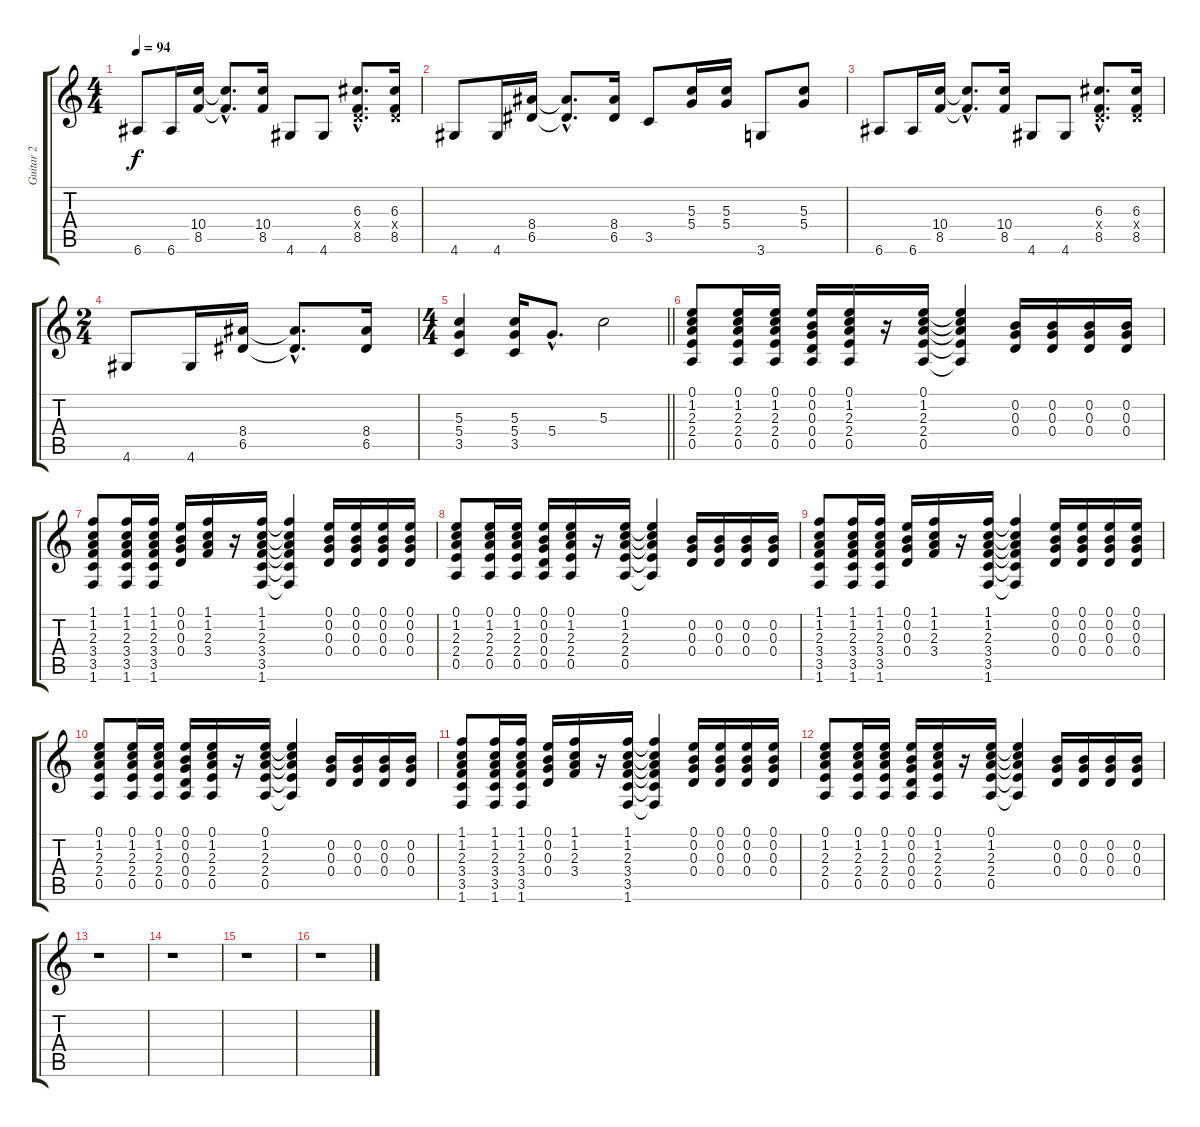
\track ("Guitar 2" "Guitar 2") {instrument acousticguitarsteel}
\staff {score tabs}
\tuning (E4 B3 G3 D3 A2 E2) {hide}
\ts (4 4)
\tempo 94
\clef g2
\ks c
6.6.8{dy f} 6.6.16 (10.4 8.5).16 (10.4{hac t} 8.5{hac t}).8{d} (10.4 8.5).16 4.6.8 4.6.8 (6.3{hac} 0.4{hac x} 8.5{hac}).8{d} (6.3 0.4{x} 8.5).16 |
4.6.8 4.6.16 (8.4 6.5).16 (8.4{hac t} 6.5{hac t}).8{d} (8.4 6.5).16 3.5.8 (5.3 5.4).16 (5.3 5.4).16 3.6.8 (5.3 5.4).8 |
6.6.8 6.6.16 (10.4 8.5).16 (10.4{hac t} 8.5{hac t}).8{d} (10.4 8.5).16 4.6.8 4.6.8 (6.3{hac} 0.4{hac x} 8.5{hac}).8{d} (6.3 0.4{x} 8.5).16 |
\ts (2 4)
4.6.8 4.6.16 (8.4 6.5).16 (8.4{hac t} 6.5{hac t}).8{d} (8.4 6.5).16 |
\ts (4 4)
\barLineRight lightlight
(5.3 5.4 3.5).4 (5.3 5.4 3.5).16 5.4{hac}.8{d} 5.3.2 |
(0.1 1.2 2.3 2.4 0.5).8 (0.1 1.2 2.3 2.4 0.5).16 (0.1 1.2 2.3 2.4 0.5).16 (0.1 0.2 0.3 0.4 0.5).16 (0.1 1.2 2.3 2.4 0.5).16 r.16 (0.1 1.2 2.3 2.4 0.5).16 (0.1{t} 1.2{t} 2.3{t} 2.4{t} 0.5{t}).4 (0.2 0.3 0.4).16 (0.2 0.3 0.4).16 (0.2 0.3 0.4).16 (0.2 0.3 0.4).16 |
(1.1 1.2 2.3 3.4 3.5 1.6).8 (1.1 1.2 2.3 3.4 3.5 1.6).16 (1.1 1.2 2.3 3.4 3.5 1.6).16 (0.1 0.2 0.3 0.4).16 (1.1 1.2 2.3 3.4).16 r.16 (1.1 1.2 2.3 3.4 3.5 1.6).16 (1.1{t} 1.2{t} 2.3{t} 3.4{t} 3.5{t} 1.6{t}).4 (0.1 0.2 0.3 0.4).16 (0.1 0.2 0.3 0.4).16 (0.1 0.2 0.3 0.4).16 (0.1 0.2 0.3 0.4).16 |
(0.1 1.2 2.3 2.4 0.5).8 (0.1 1.2 2.3 2.4 0.5).16 (0.1 1.2 2.3 2.4 0.5).16 (0.1 0.2 0.3 0.4 0.5).16 (0.1 1.2 2.3 2.4 0.5).16 r.16 (0.1 1.2 2.3 2.4 0.5).16 (0.1{t} 1.2{t} 2.3{t} 2.4{t} 0.5{t}).4 (0.2 0.3 0.4).16 (0.2 0.3 0.4).16 (0.2 0.3 0.4).16 (0.2 0.3 0.4).16 |
(1.1 1.2 2.3 3.4 3.5 1.6).8 (1.1 1.2 2.3 3.4 3.5 1.6).16 (1.1 1.2 2.3 3.4 3.5 1.6).16 (0.1 0.2 0.3 0.4).16 (1.1 1.2 2.3 3.4).16 r.16 (1.1 1.2 2.3 3.4 3.5 1.6).16 (1.1{t} 1.2{t} 2.3{t} 3.4{t} 3.5{t} 1.6{t}).4 (0.1 0.2 0.3 0.4).16 (0.1 0.2 0.3 0.4).16 (0.1 0.2 0.3 0.4).16 (0.1 0.2 0.3 0.4).16 |
(0.1 1.2 2.3 2.4 0.5).8 (0.1 1.2 2.3 2.4 0.5).16 (0.1 1.2 2.3 2.4 0.5).16 (0.1 0.2 0.3 0.4 0.5).16 (0.1 1.2 2.3 2.4 0.5).16 r.16 (0.1 1.2 2.3 2.4 0.5).16 (0.1{t} 1.2{t} 2.3{t} 2.4{t} 0.5{t}).4 (0.2 0.3 0.4).16 (0.2 0.3 0.4).16 (0.2 0.3 0.4).16 (0.2 0.3 0.4).16 |
(1.1 1.2 2.3 3.4 3.5 1.6).8 (1.1 1.2 2.3 3.4 3.5 1.6).16 (1.1 1.2 2.3 3.4 3.5 1.6).16 (0.1 0.2 0.3 0.4).16 (1.1 1.2 2.3 3.4).16 r.16 (1.1 1.2 2.3 3.4 3.5 1.6).16 (1.1{t} 1.2{t} 2.3{t} 3.4{t} 3.5{t} 1.6{t}).4 (0.1 0.2 0.3 0.4).16 (0.1 0.2 0.3 0.4).16 (0.1 0.2 0.3 0.4).16 (0.1 0.2 0.3 0.4).16 |
(0.1 1.2 2.3 2.4 0.5).8 (0.1 1.2 2.3 2.4 0.5).16 (0.1 1.2 2.3 2.4 0.5).16 (0.1 0.2 0.3 0.4 0.5).16 (0.1 1.2 2.3 2.4 0.5).16 r.16 (0.1 1.2 2.3 2.4 0.5).16 (0.1{t} 1.2{t} 2.3{t} 2.4{t} 0.5{t}).4 (0.2 0.3 0.4).16 (0.2 0.3 0.4).16 (0.2 0.3 0.4).16 (0.2 0.3 0.4).16 |
r.1 |
r.1 |
r.1 |
r.1
